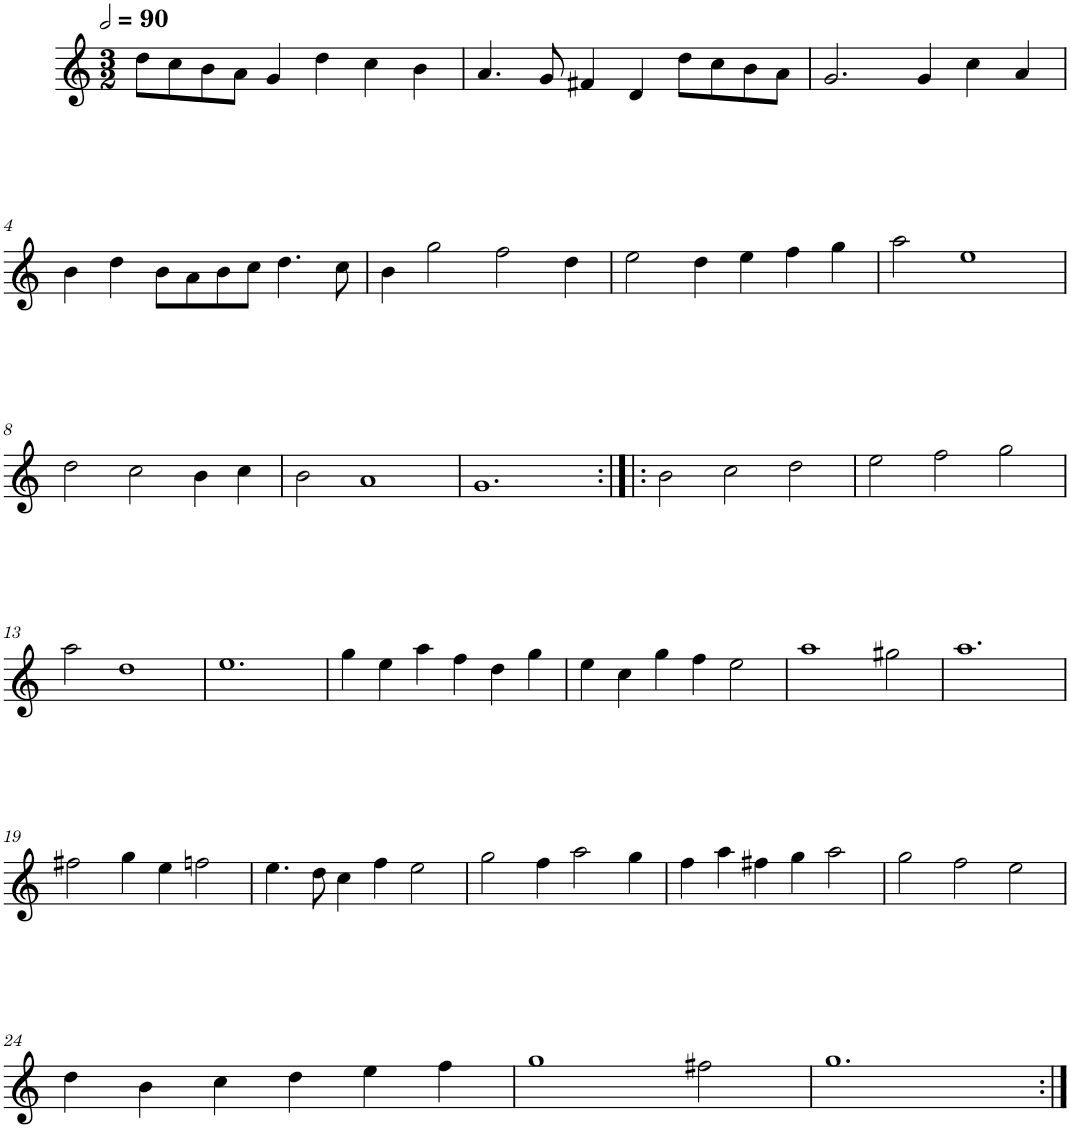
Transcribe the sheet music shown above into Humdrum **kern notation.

**kern
*part1
*staff1
*I"Trois parties
*clefG2
*k[]
*M3/2
*MM180
=1
8dd\L
8cc\
8b\
8a\J
4g/
4dd\
4cc\
4b\
=2
4.a/
8g/
4f#X/
4d/
8dd\L
8cc\
8b\
8a\J
=3
2.g/
4g/
4cc\
4a/
!!LO:LB:g=z
=4
4b\
4dd\
8b\L
8a\
8b\
8cc\J
4.dd\
8cc\
=5
4b\
2gg\
2ff\
4dd\
=6
2ee\
4dd\
4ee\
4ff\
4gg\
=7
2aa\
1ee
!!LO:LB:g=z
=8
2dd\
2cc\
4b\
4cc\
=9
2b\
1a
=10
1.g
=11:|!|:
2b\
2cc\
2dd\
=12
2ee\
2ff\
2gg\
!!LO:LB:g=z
=13
2aa\
1dd
=14
1.ee
=15
4gg\
4ee\
4aa\
4ff\
4dd\
4gg\
=16
4ee\
4cc\
4gg\
4ff\
2ee\
=17
1aa
2gg#X\
=18
1.aa
!!LO:LB:g=z
=19
2ff#X\
4gg\
4ee\
2ffn\
=20
4.ee\
8dd\
4cc\
4ff\
2ee\
=21
2gg\
4ff\
2aa\
4gg\
=22
4ff\
4aa\
4ff#X\
4gg\
2aa\
=23
2gg\
2ff\
2ee\
!!LO:LB:g=z
=24
4dd\
4b\
4cc\
4dd\
4ee\
4ff\
=25
1gg
2ff#X\
=26
1.gg
=:|!
*-
